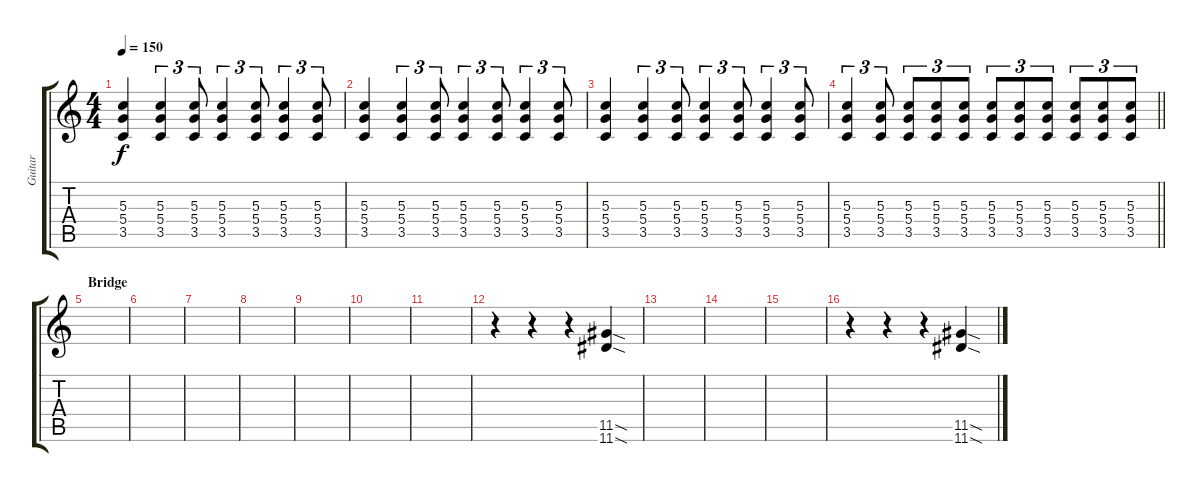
\track ("Guitar" "Guitar") {instrument distortionguitar}
\staff {score tabs}
\tuning (E4 B3 G3 D3 A2 E2) {hide}
\ts (4 4)
\tempo 150
\clef g2
\ks c
(5.3 5.4 3.5).4{dy f} (5.3 5.4 3.5).4{tu (3 2)} (5.3 5.4 3.5).8{tu (3 2)} (5.3 5.4 3.5).4{tu (3 2)} (5.3 5.4 3.5).8{tu (3 2)} (5.3 5.4 3.5).4{tu (3 2)} (5.3 5.4 3.5).8{tu (3 2)} |
(5.3 5.4 3.5).4 (5.3 5.4 3.5).4{tu (3 2)} (5.3 5.4 3.5).8{tu (3 2)} (5.3 5.4 3.5).4{tu (3 2)} (5.3 5.4 3.5).8{tu (3 2)} (5.3 5.4 3.5).4{tu (3 2)} (5.3 5.4 3.5).8{tu (3 2)} |
(5.3 5.4 3.5).4 (5.3 5.4 3.5).4{tu (3 2)} (5.3 5.4 3.5).8{tu (3 2)} (5.3 5.4 3.5).4{tu (3 2)} (5.3 5.4 3.5).8{tu (3 2)} (5.3 5.4 3.5).4{tu (3 2)} (5.3 5.4 3.5).8{tu (3 2)} |
\barLineRight lightlight
(5.3 5.4 3.5).4{tu (3 2)} (5.3 5.4 3.5).8{tu (3 2)} (5.3 5.4 3.5).8{tu (3 2)} (5.3 5.4 3.5).8{tu (3 2)} (5.3 5.4 3.5).8{tu (3 2)} (5.3 5.4 3.5).8{tu (3 2)} (5.3 5.4 3.5).8{tu (3 2)} (5.3 5.4 3.5).8{tu (3 2)} (5.3 5.4 3.5).8{tu (3 2)} (5.3 5.4 3.5).8{tu (3 2)} (5.3 5.4 3.5).8{tu (3 2)} |
\section ("" "Bridge")
|
|
|
|
|
|
|
r.4 r.4 r.4 (11.5{sod} 11.6{sod}).4 |
|
|
|
r.4 r.4 r.4{volume 7} (11.5{sod} 11.6{sod}).4
